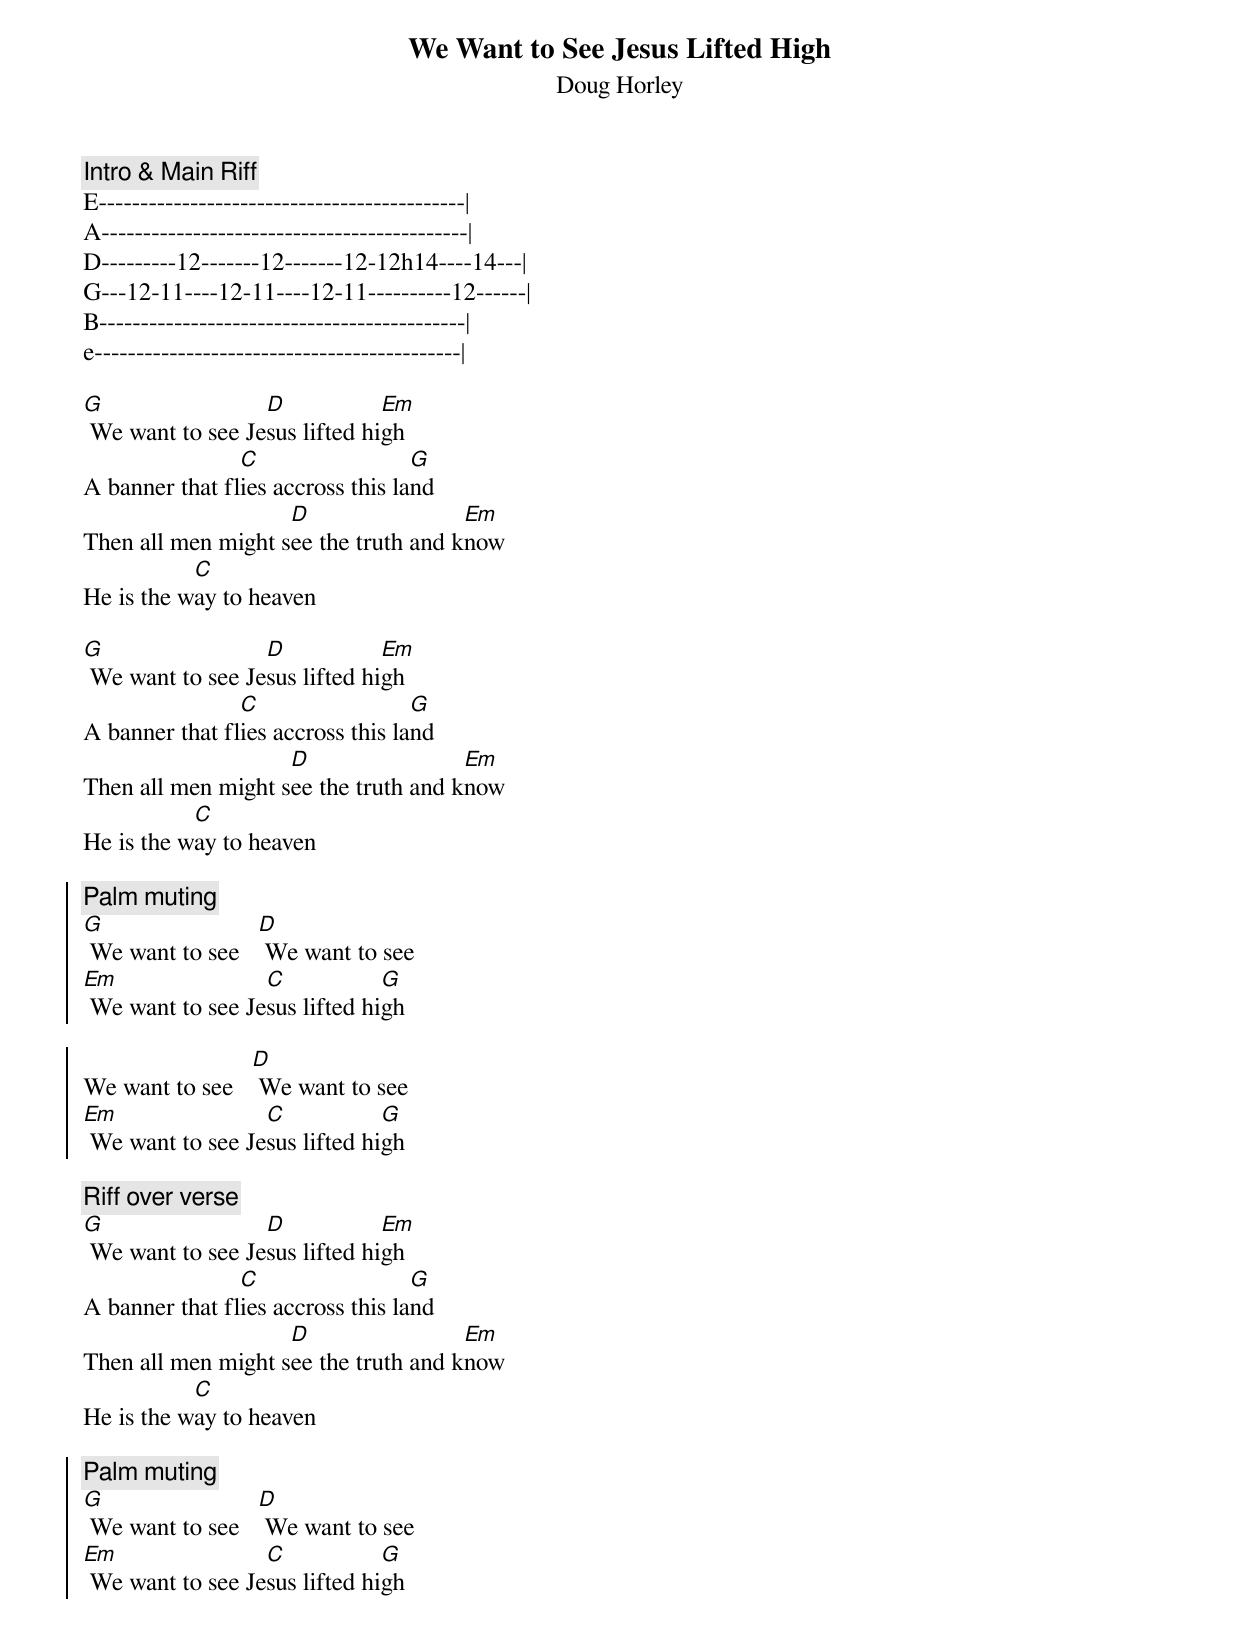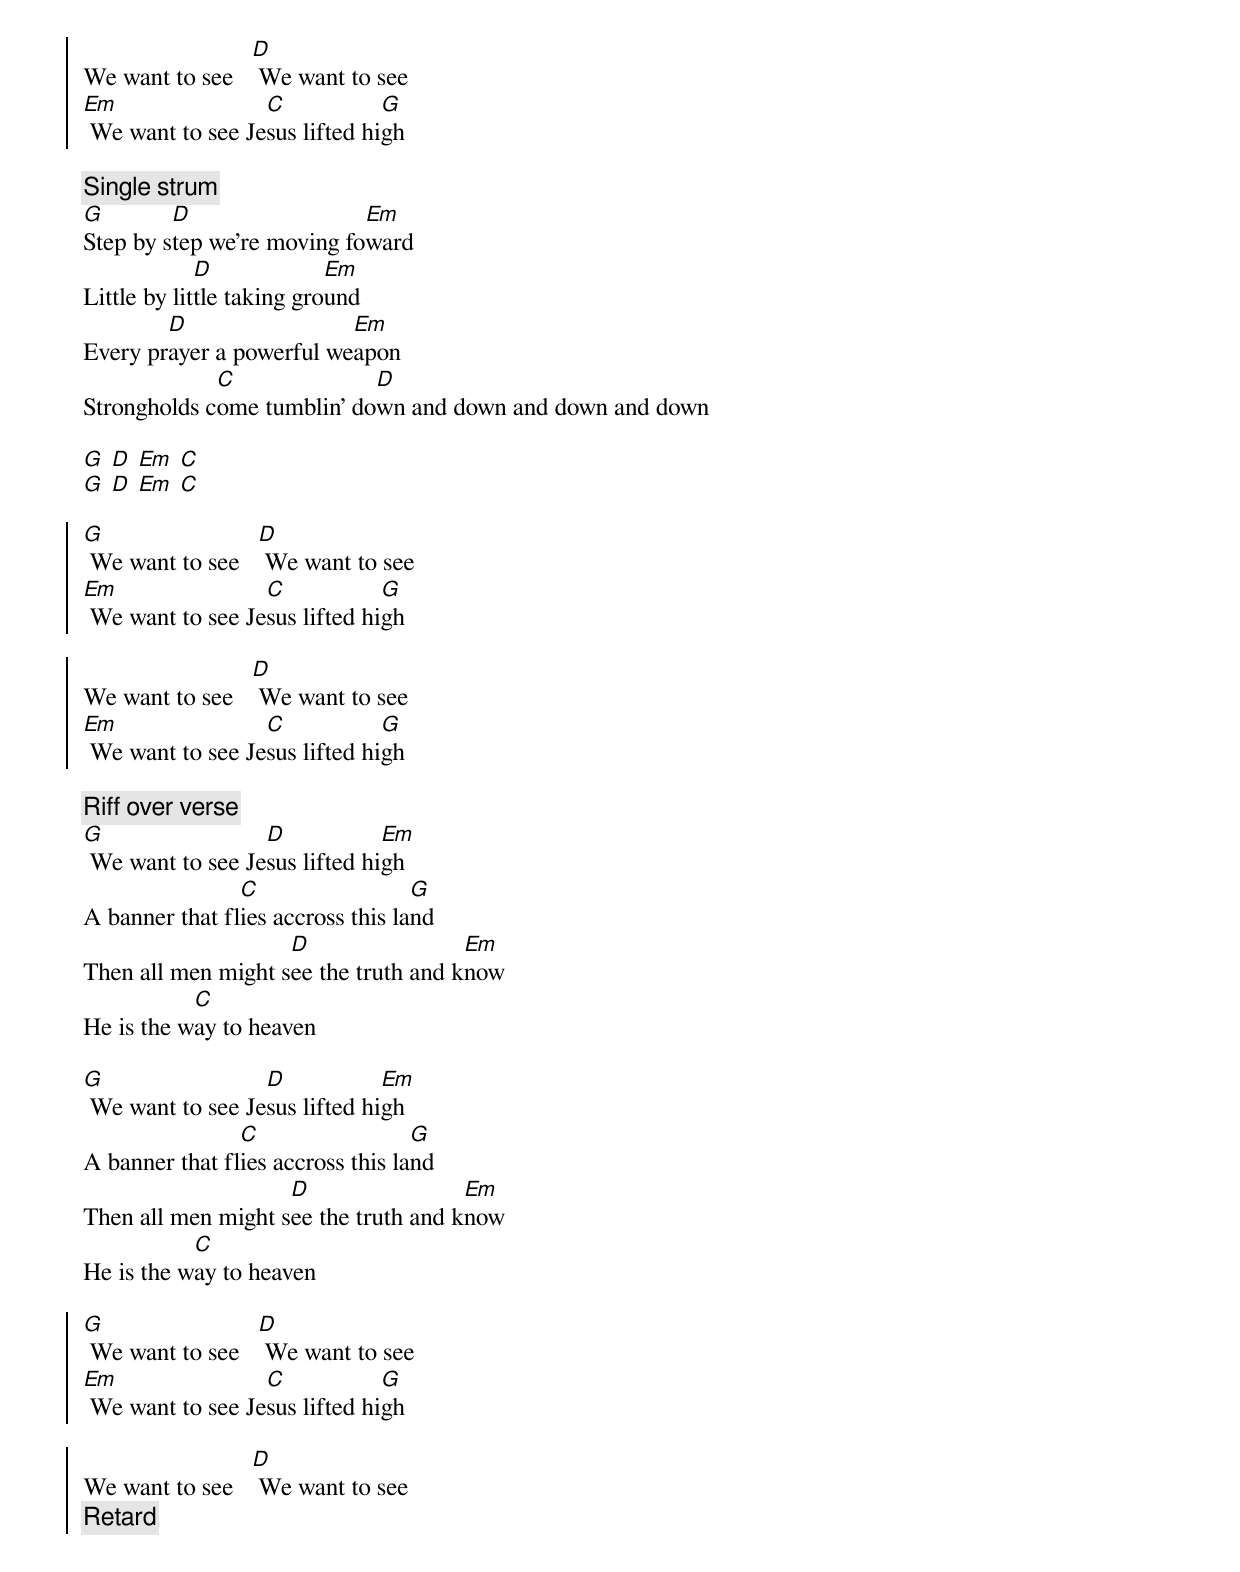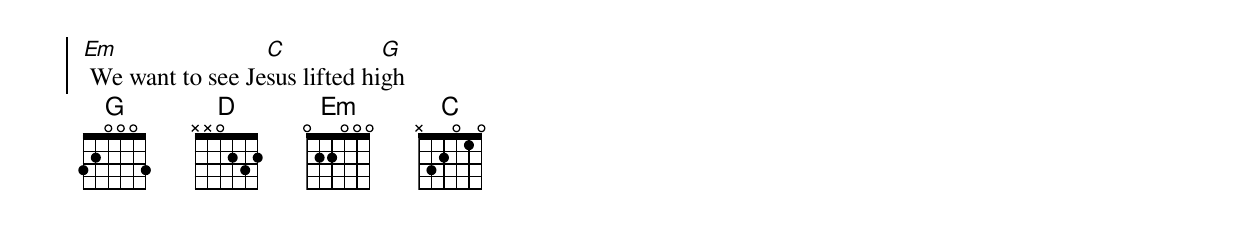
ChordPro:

{title:We Want to See Jesus Lifted High}
{subtitle:Doug Horley}
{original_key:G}
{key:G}
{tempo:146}
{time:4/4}
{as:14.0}

{c:Intro & Main Riff}
E--------------------------------------------|
A--------------------------------------------|
D---------12-------12-------12-12h14----14---|
G---12-11----12-11----12-11----------12------|
B--------------------------------------------|
e--------------------------------------------|

[G] We want to see Je[D]sus lifted hi[Em]gh
A banner that fl[C]ies accross this la[G]nd
Then all men might s[D]ee the truth and k[Em]now
He is the w[C]ay to heaven

[G] We want to see Je[D]sus lifted hi[Em]gh
A banner that fl[C]ies accross this la[G]nd
Then all men might s[D]ee the truth and k[Em]now
He is the w[C]ay to heaven

{soc}
{c:Palm muting}
[G] We want to see   [D] We want to see
[Em] We want to see Je[C]sus lifted hi[G]gh

We want to see   [D] We want to see
[Em] We want to see Je[C]sus lifted hi[G]gh
{eoc}

{c:Riff over verse}
[G] We want to see Je[D]sus lifted hi[Em]gh
A banner that fl[C]ies accross this la[G]nd
Then all men might s[D]ee the truth and k[Em]now
He is the w[C]ay to heaven

{soc}
{c:Palm muting}
[G] We want to see   [D] We want to see
[Em] We want to see Je[C]sus lifted hi[G]gh

We want to see   [D] We want to see
[Em] We want to see Je[C]sus lifted hi[G]gh
{eoc}

{sob}
{c:Single strum}
[G]Step by s[D]tep we're moving fo[Em]ward
Little by lit[D]tle taking gro[Em]und
Every pr[D]ayer a powerful we[Em]apon
Strongholds c[C]ome tumblin' do[D]wn and down and down and down
{eob}

[G] [D] [Em] [C]
[G] [D] [Em] [C]

{soc}
[G] We want to see   [D] We want to see
[Em] We want to see Je[C]sus lifted hi[G]gh

We want to see   [D] We want to see
[Em] We want to see Je[C]sus lifted hi[G]gh
{eoc}

{c:Riff over verse}
[G] We want to see Je[D]sus lifted hi[Em]gh
A banner that fl[C]ies accross this la[G]nd
Then all men might s[D]ee the truth and k[Em]now
He is the w[C]ay to heaven

[G] We want to see Je[D]sus lifted hi[Em]gh
A banner that fl[C]ies accross this la[G]nd
Then all men might s[D]ee the truth and k[Em]now
He is the w[C]ay to heaven

{soc}
[G] We want to see   [D] We want to see
[Em] We want to see Je[C]sus lifted hi[G]gh

We want to see   [D] We want to see
{c:Retard}
[Em] We want to see Je[C]sus lifted hi[G]gh
{eoc}
